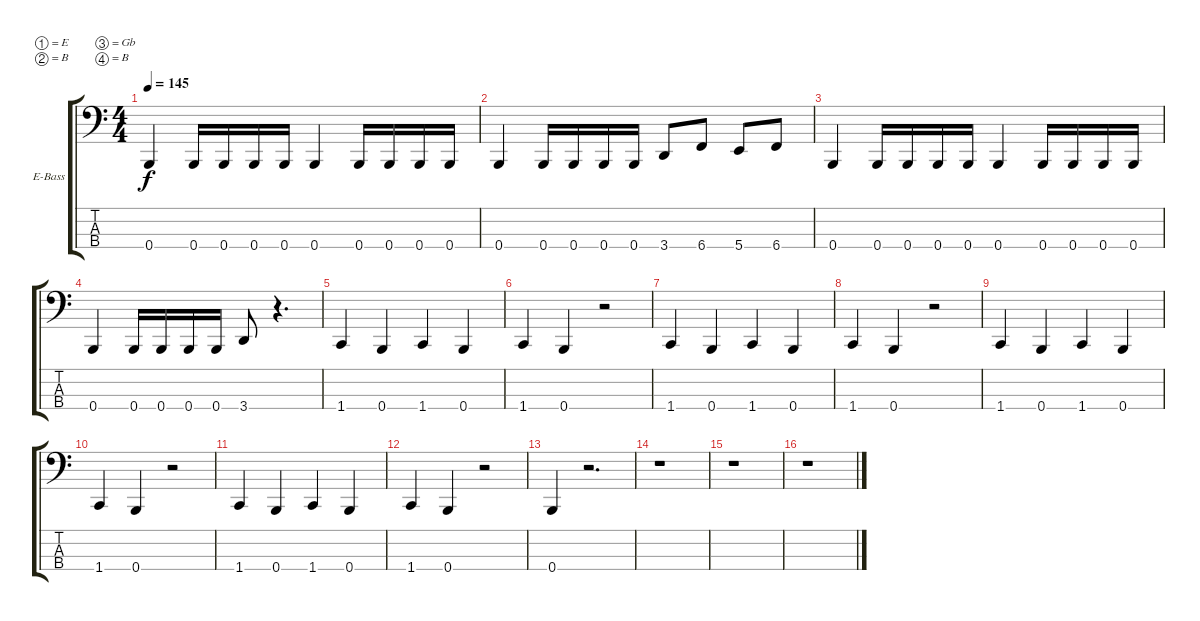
\bracketExtendMode groupsimilarinstruments
\firstSystemTrackNameOrientation horizontal
\otherSystemsTrackNameOrientation horizontal
\track ("Adam Duce" "E-Bass") {instrument electricbasspick}
\staff {score tabs}
\tuning (E2 B1 Gb1 B0)
\ts (4 4)
\tempo 145
\clef f4
\ks c
0.4.4{dy f} 0.4.16 0.4.16 0.4.16 0.4.16 0.4.4 0.4.16 0.4.16 0.4.16 0.4.16 |
0.4.4 0.4.16 0.4.16 0.4.16 0.4.16 3.4.8 6.4.8 5.4.8 6.4.8 |
0.4.4 0.4.16 0.4.16 0.4.16 0.4.16 0.4.4 0.4.16 0.4.16 0.4.16 0.4.16 |
0.4.4 0.4.16 0.4.16 0.4.16 0.4.16 3.4.8 r.4{d} |
1.4.4 0.4.4 1.4.4 0.4.4 |
1.4.4 0.4.4 r.2 |
1.4.4 0.4.4 1.4.4 0.4.4 |
1.4.4 0.4.4 r.2 |
1.4.4 0.4.4 1.4.4 0.4.4 |
1.4.4 0.4.4 r.2 |
1.4.4 0.4.4 1.4.4 0.4.4 |
1.4.4 0.4.4 r.2 |
0.4.4 r.2{d} |
r.1 |
r.1 |
r.1
